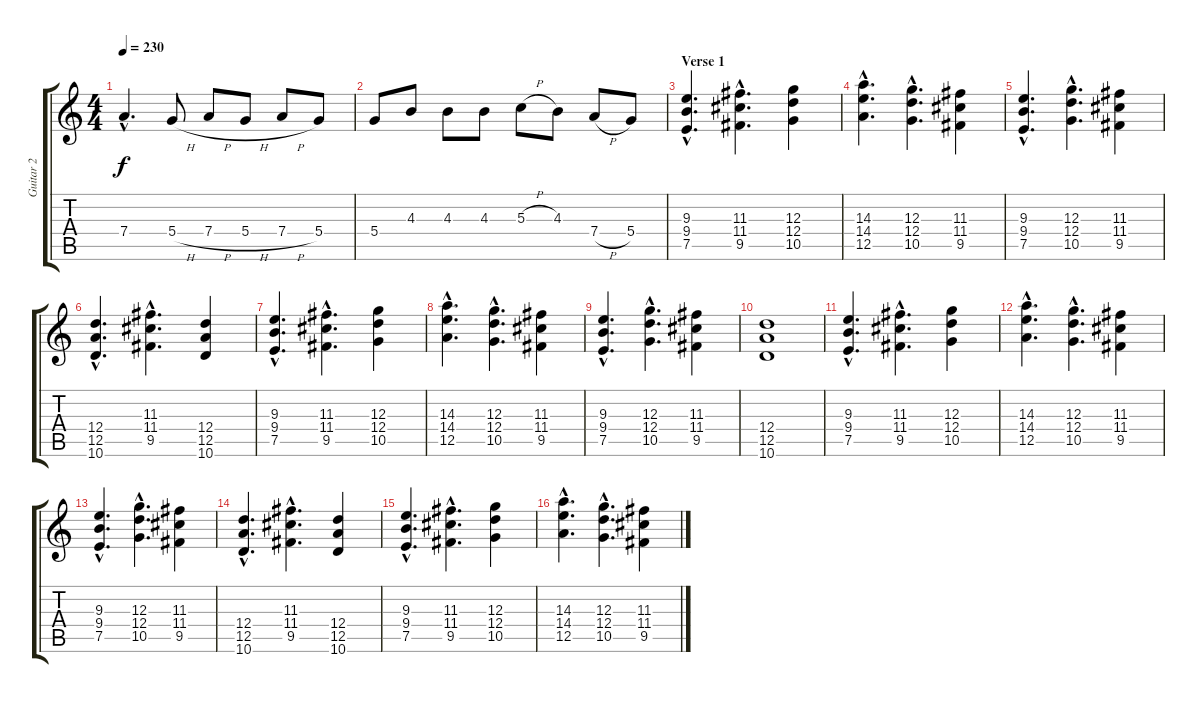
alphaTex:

\track ("Guitar 2" "Guitar 2") {instrument distortionguitar}
\staff {score tabs}
\tuning (E4 B3 G3 D3 A2 E2) {hide}
\ts (4 4)
\tempo 230
\clef g2
\ks c
7.4{hac}.4{d dy f} 5.4{h}.8 7.4{h}.8 5.4{h}.8 7.4{h}.8 5.4.8 |
5.4.8 4.3.8 4.3.8 4.3.8 5.3{h}.8 4.3.8 7.4{h}.8 5.4.8 |
\section ("" "Verse 1")
(9.3{hac} 9.4{hac} 7.5{hac}).4{d} (11.3{hac} 11.4{hac} 9.5{hac}).4{d} (12.3 12.4 10.5).4 |
(14.3{hac} 14.4{hac} 12.5{hac}).4{d} (12.3{hac} 12.4{hac} 10.5{hac}).4{d} (11.3 11.4 9.5).4 |
(9.3{hac} 9.4{hac} 7.5{hac}).4{d} (12.3{hac} 12.4{hac} 10.5{hac}).4{d} (11.3 11.4 9.5).4 |
(12.4{hac} 12.5{hac} 10.6{hac}).4{d} (11.3{hac} 11.4{hac} 9.5{hac}).4{d} (12.4 12.5 10.6).4 |
(9.3{hac} 9.4{hac} 7.5{hac}).4{d} (11.3{hac} 11.4{hac} 9.5{hac}).4{d} (12.3 12.4 10.5).4 |
(14.3{hac} 14.4{hac} 12.5{hac}).4{d} (12.3{hac} 12.4{hac} 10.5{hac}).4{d} (11.3 11.4 9.5).4 |
(9.3{hac} 9.4{hac} 7.5{hac}).4{d} (12.3{hac} 12.4{hac} 10.5{hac}).4{d} (11.3 11.4 9.5).4 |
(12.4 12.5 10.6).1 |
(9.3{hac} 9.4{hac} 7.5{hac}).4{d} (11.3{hac} 11.4{hac} 9.5{hac}).4{d} (12.3 12.4 10.5).4 |
(14.3{hac} 14.4{hac} 12.5{hac}).4{d} (12.3{hac} 12.4{hac} 10.5{hac}).4{d} (11.3 11.4 9.5).4 |
(9.3{hac} 9.4{hac} 7.5{hac}).4{d} (12.3{hac} 12.4{hac} 10.5{hac}).4{d} (11.3 11.4 9.5).4 |
(12.4{hac} 12.5{hac} 10.6{hac}).4{d} (11.3{hac} 11.4{hac} 9.5{hac}).4{d} (12.4 12.5 10.6).4 |
(9.3{hac} 9.4{hac} 7.5{hac}).4{d} (11.3{hac} 11.4{hac} 9.5{hac}).4{d} (12.3 12.4 10.5).4 |
(14.3{hac} 14.4{hac} 12.5{hac}).4{d} (12.3{hac} 12.4{hac} 10.5{hac}).4{d} (11.3 11.4 9.5).4
